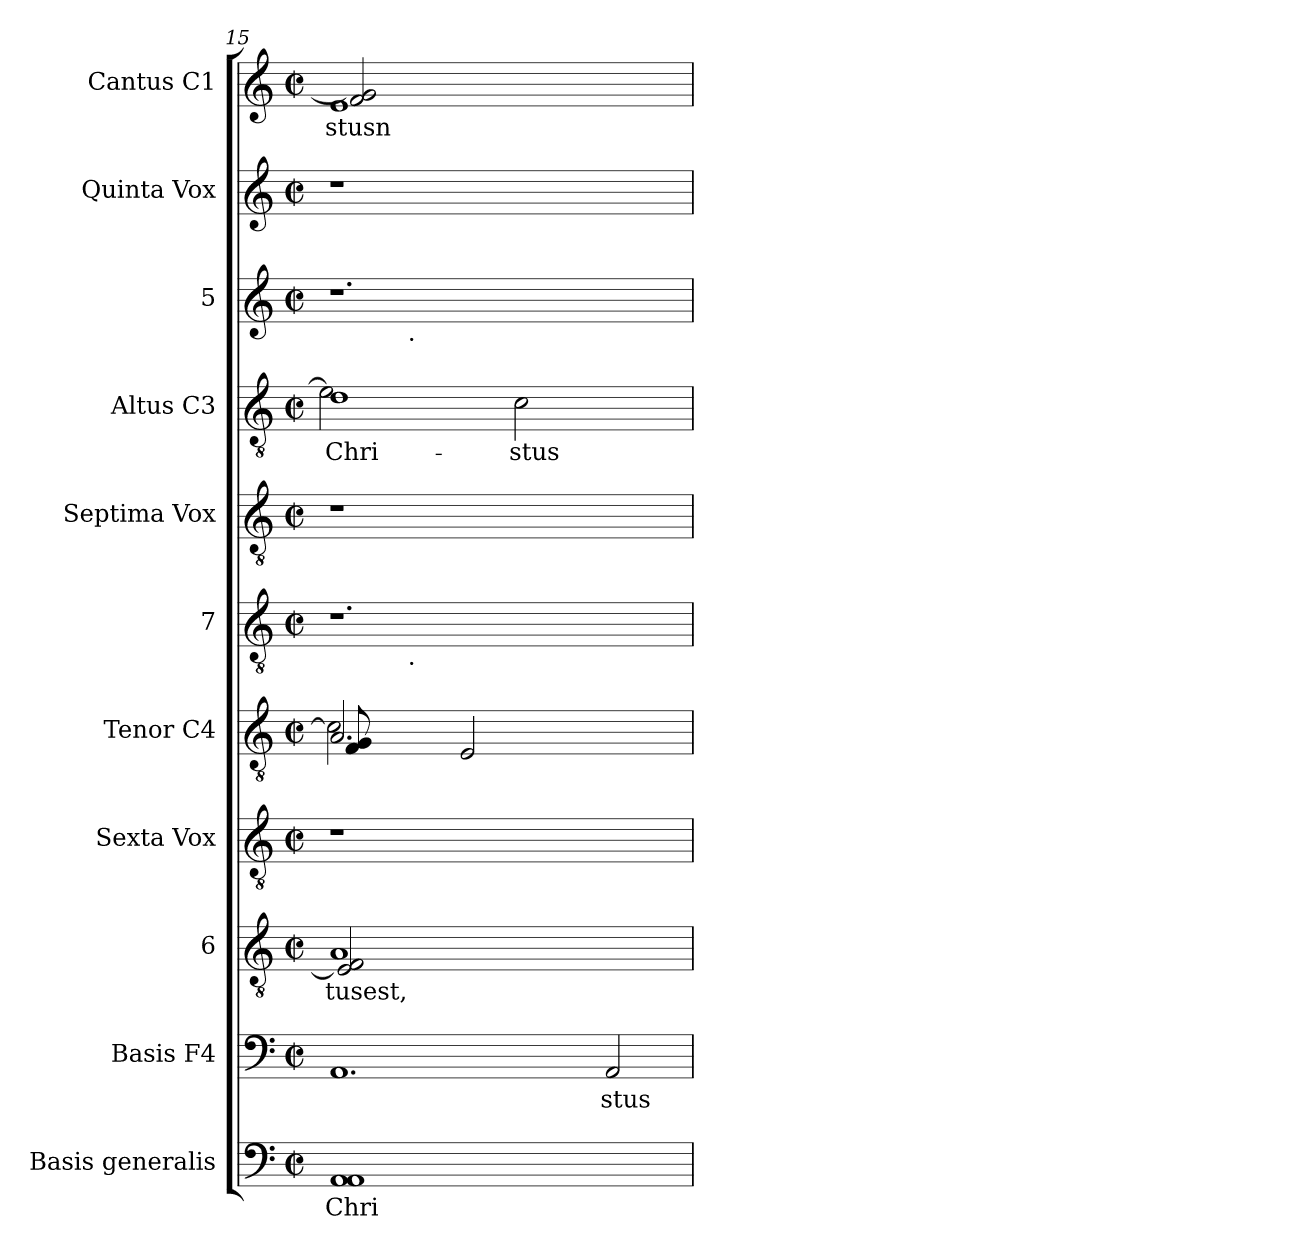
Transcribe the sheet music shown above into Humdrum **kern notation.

**kern	**text	**kern	**text	**kern	**text	**kern	**kern	**text	**kern	**kern	**kern	**text	**kern	**kern	**kern	**text
*part11	*part11	*part10	*part10	*part9	*part9	*part8	*part7	*part7	*part6	*part5	*part4	*part4	*part3	*part2	*part1	*part1
*staff11	*staff11	*staff10	*staff10	*staff9	*staff9	*staff8	*staff7	*staff7	*staff6	*staff5	*staff4	*staff4	*staff3	*staff2	*staff1	*staff1
*I"Basis  generalis	*	*I"Basis  F4	*	*I"6	*	*I"Sexta  Vox	*I"Tenor  C4	*	*I"7	*I"Septima  Vox	*I"Altus  C3	*	*I"5	*I"Quinta  Vox	*I"Cantus  C1	*
*	*	*I'B	*	*	*	*	*I'T	*	*	*	*I'A	*	*	*	*I'C	*
*clefF4	*	*clefF4	*	*clefGv2	*	*clefGv2	*clefGv2	*	*clefGv2	*clefGv2	*clefGv2	*	*clefG2	*clefG2	*clefG2	*
*k[]	*	*k[]	*	*k[]	*	*k[]	*k[]	*	*k[]	*k[]	*k[]	*	*k[]	*k[]	*k[]	*
*C:	*	*C:	*	*C:	*	*C:	*C:	*	*C:	*C:	*C:	*	*C:	*C:	*C:	*
*M2/2	*	*M2/2	*	*M2/2	*	*M2/2	*M2/2	*	*M2/2	*M2/2	*M2/2	*	*M2/2	*M2/2	*M2/2	*
*met(c|)	*	*met(c|)	*	*met(c|)	*	*met(c|)	*met(c|)	*	*met(c|)	*met(c|)	*met(c|)	*	*met(c|)	*met(c|)	*met(c|)	*
=15	=15	=15	=15	=15	=15	=15	=15	=15	=15	=15	=15	=15	=15	=15	=15	=15
!	!LO:LY:a:cj	!	!	!	!LO:LY:b:cj	!	!	!LO:LY:b:cj	!	!	!	!LO:LY:b:cj	!	!	!	!LO:LY:b:cj
*	*	*	*	*^	*	*	*^	*	*^	*	*^	*	*^	*	*^	*
*	*	*	*	*	*	*	*	*	*^	*	*	*	*	*	*	*	*	*	*	*	*	*
1AA 1AA	Chri-	1.AA	.	1A	2F/ 2E/]	-tusest,	1r	2.A/	2c\]	8G/ 8F/	--	1.r	4...ryy	1r	1d	2e\]	Chri-	1.r	4...ryy	1r	1e	2g/] 2f/	-stusn
.	.	.	.	.	.	.	.	.	.	2.ryy	.	.	.	.	.	.	.	.	.	.	.	.	.
!	!	!	!	!	!	!	!	!	!	!	!	!	!	!	!	!	!	!	!LO:TX:b:t=.	!	!	!	!
!	!	!	!	!	!	!	!	!	!	!	!	!	!LO:TX:b:t=.	!	!	!	!	!	!	!	!	!	!
.	.	.	.	.	.	.	.	.	.	.	.	.	1ryy	.	.	.	.	.	1ryy	.	.	.	.
.	.	.	.	.	1ryy	.	.	.	2.ryy	.	.	.	.	.	.	2ryy	.	.	.	.	.	1ryy	.
!	!	!	!	!	!	!	!	!	!	!	!LO:LY:b:cj	!	!	!	!	!	!	!	!	!	!	!	!
.	.	.	.	.	.	.	.	2E/	.	.	--	.	.	.	.	.	.	.	.	.	.	.	.
.	.	.	.	.	.	.	.	.	.	1ryy	.	.	.	.	.	.	.	.	.	.	.	.	.
!	!	!	!	!	!	!	!	!	!	!	!	!	!	!	!	!	!LO:LY:b:cj	!	!	!	!	!	!
1ryy	.	.	.	1ryy	.	.	1ryy	.	.	.	.	.	.	1ryy	2c\	1ryy	-stus	.	.	1ryy	1ryy	.	.
.	.	.	.	.	.	.	.	2.ryy	2.ryy	.	.	.	.	.	.	.	.	.	.	.	.	.	.
.	.	.	.	.	.	.	.	.	.	.	.	.	2ryy	.	.	.	.	.	2ryy	.	.	.	.
!	!	!	!LO:LY:b:cj	!	!	!	!	!	!	!	!	!	!	!	!	!	!	!	!	!	!	!	!
.	.	2AA/	stus	.	2ryy	.	.	.	.	.	.	2ryy	.	.	2ryy	.	.	2ryy	.	.	.	2ryy	.
.	.	.	.	.	.	.	.	.	.	8ryy	.	.	.	.	.	.	.	.	.	.	.	.	.
.	.	.	.	.	.	.	.	.	.	.	.	.	32ryy	.	.	.	.	.	32ryy	.	.	.	.
*	*	*	*	*	*	*	*	*v	*v	*v	*	*	*	*	*v	*v	*	*v	*v	*	*v	*v	*
*	*	*	*	*v	*v	*	*	*	*	*v	*v	*	*	*	*	*	*	*
=	=	=	=	=	=	=	=	=	=	=	=	=	=	=	=	=
*-	*-	*-	*-	*-	*-	*-	*-	*-	*-	*-	*-	*-	*-	*-	*-	*-
